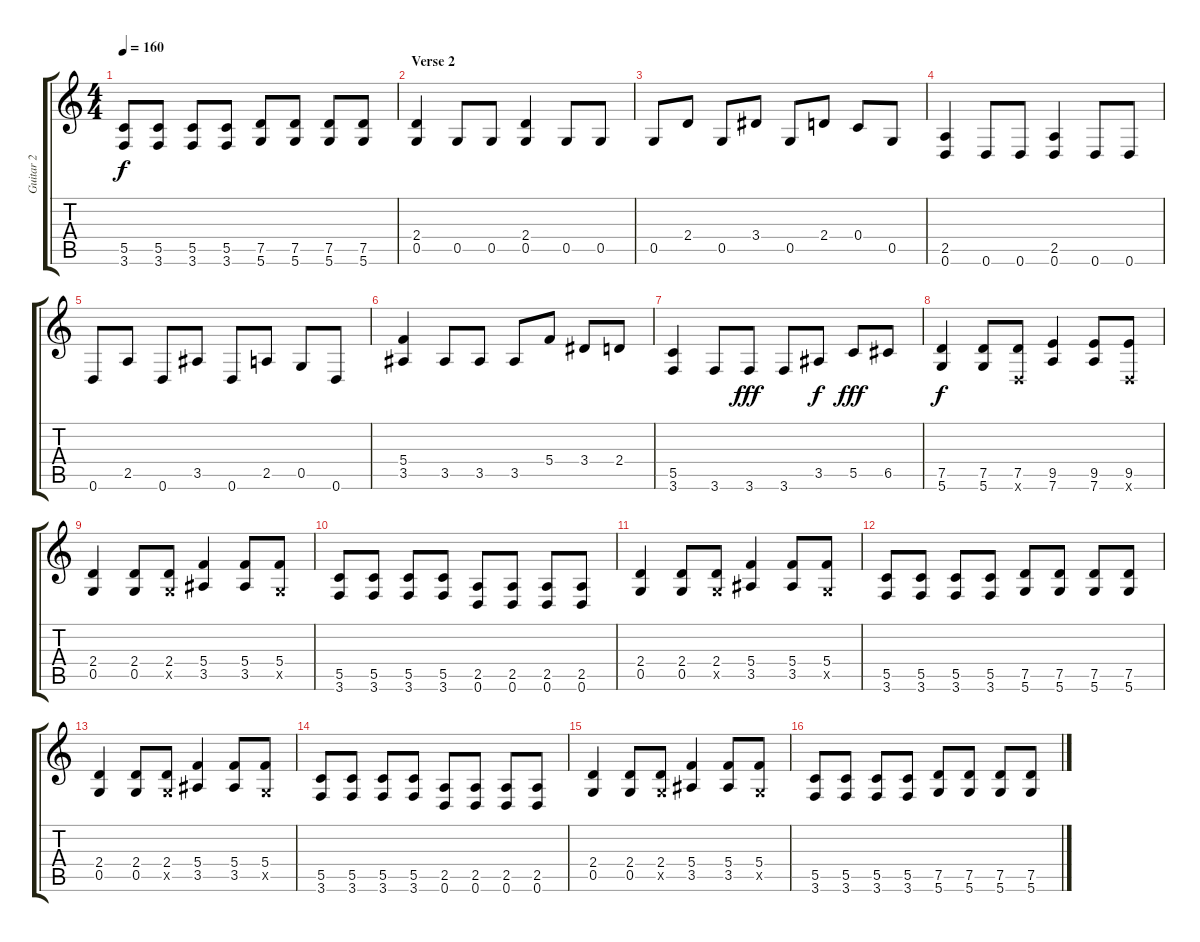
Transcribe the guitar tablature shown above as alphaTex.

\track ("Guitar 2" "Guitar 2") {instrument distortionguitar}
\staff {score tabs}
\tuning (D4 A3 F3 C3 G2 D2) {hide}
\ts (4 4)
\tempo 160
\clef g2
\ks c
(5.5 3.6).8{dy f} (5.5 3.6).8 (5.5 3.6).8 (5.5 3.6).8 (7.5 5.6).8 (7.5 5.6).8 (7.5 5.6).8 (7.5 5.6).8 |
\section ("" "Verse 2")
(2.4 0.5).4 0.5.8 0.5.8 (2.4 0.5).4 0.5.8 0.5.8 |
0.5.8 2.4.8 0.5.8 3.4.8 0.5.8 2.4.8 0.4.8 0.5.8 |
(2.5 0.6).4 0.6.8 0.6.8 (2.5 0.6).4 0.6.8 0.6.8 |
0.6.8 2.5.8 0.6.8 3.5.8 0.6.8 2.5.8 0.5.8 0.6.8 |
(5.4 3.5).4 3.5.8 3.5.8 3.5.8 5.4.8 3.4.8 2.4.8 |
(5.5 3.6).4 3.6.8 3.6.8{dy fff} 3.6.8 3.5.8{dy f} 5.5.8{dy fff} 6.5.8 |
(7.5 5.6).4{dy f} (7.5 5.6).8 (7.5 0.6{x}).8 (9.5 7.6).4 (9.5 7.6).8 (9.5 0.6{x}).8 |
(2.4 0.5).4 (2.4 0.5).8 (2.4 0.5{x}).8 (5.4 3.5).4 (5.4 3.5).8 (5.4 0.5{x}).8 |
(5.5 3.6).8 (5.5 3.6).8 (5.5 3.6).8 (5.5 3.6).8 (2.5 0.6).8 (2.5 0.6).8 (2.5 0.6).8 (2.5 0.6).8 |
(2.4 0.5).4 (2.4 0.5).8 (2.4 0.5{x}).8 (5.4 3.5).4 (5.4 3.5).8 (5.4 0.5{x}).8 |
(5.5 3.6).8 (5.5 3.6).8 (5.5 3.6).8 (5.5 3.6).8 (7.5 5.6).8 (7.5 5.6).8 (7.5 5.6).8 (7.5 5.6).8 |
(2.4 0.5).4 (2.4 0.5).8 (2.4 0.5{x}).8 (5.4 3.5).4 (5.4 3.5).8 (5.4 0.5{x}).8 |
(5.5 3.6).8 (5.5 3.6).8 (5.5 3.6).8 (5.5 3.6).8 (2.5 0.6).8 (2.5 0.6).8 (2.5 0.6).8 (2.5 0.6).8 |
(2.4 0.5).4 (2.4 0.5).8 (2.4 0.5{x}).8 (5.4 3.5).4 (5.4 3.5).8 (5.4 0.5{x}).8 |
(5.5 3.6).8 (5.5 3.6).8 (5.5 3.6).8 (5.5 3.6).8 (7.5 5.6).8 (7.5 5.6).8 (7.5 5.6).8 (7.5 5.6).8
